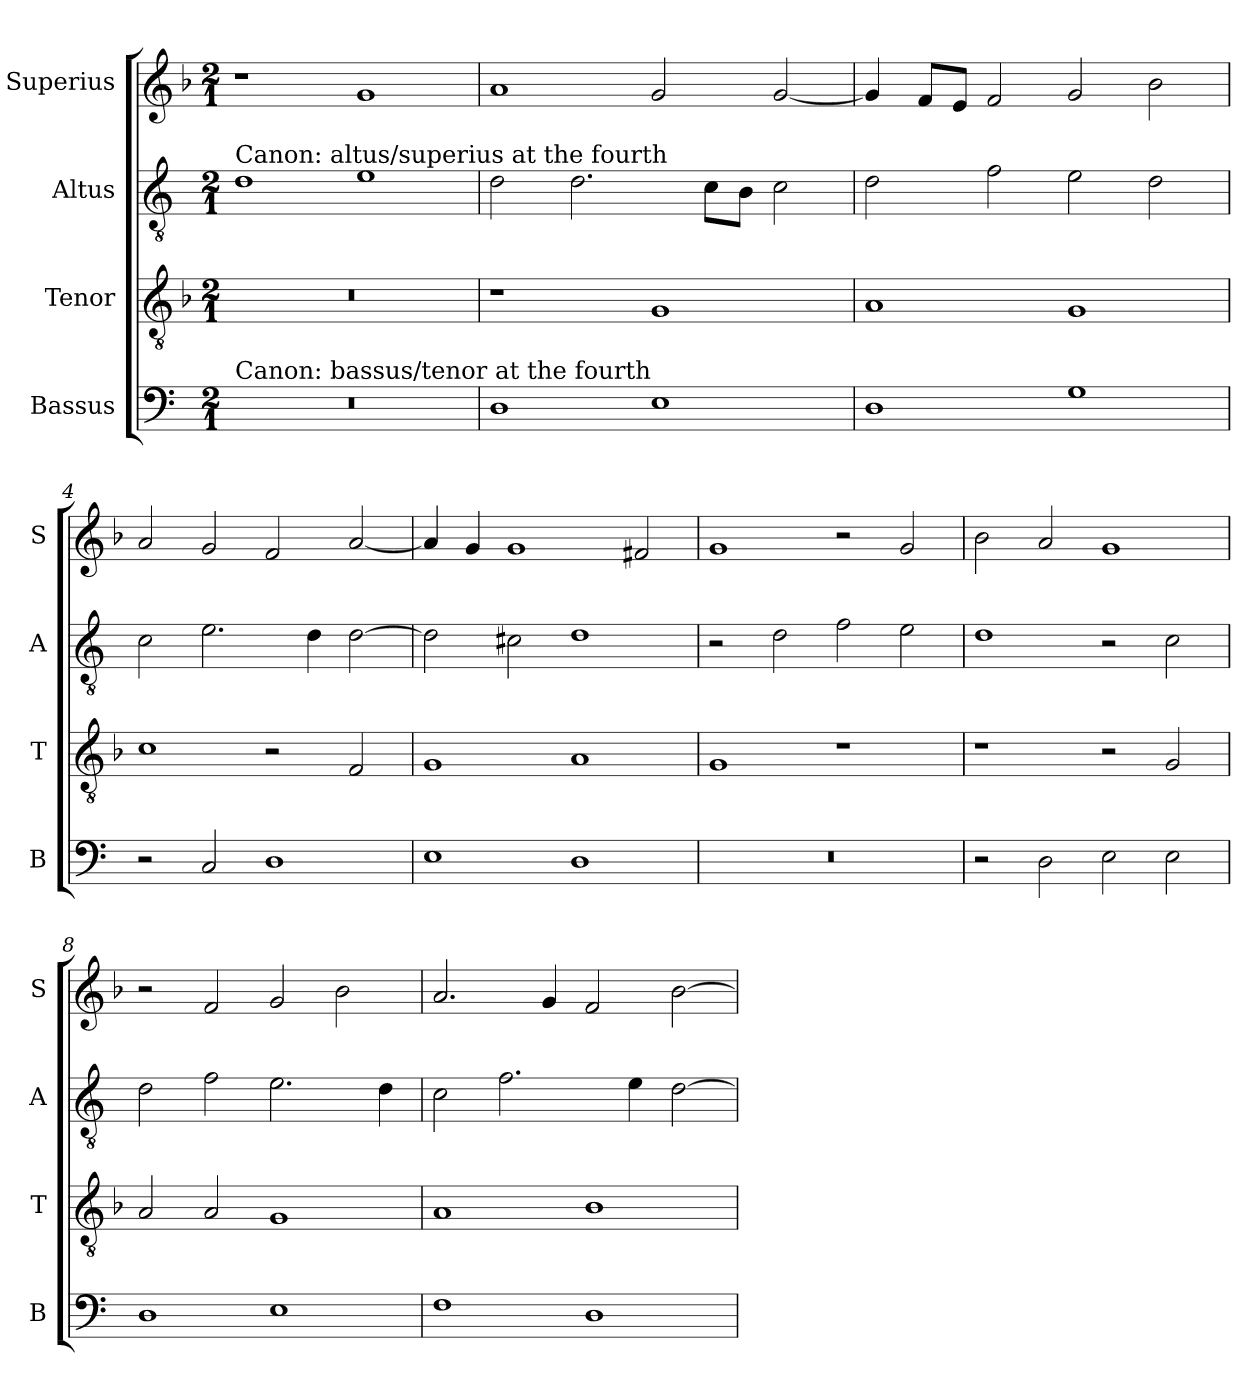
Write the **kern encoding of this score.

**kern	**kern	**kern	**kern
*part4	*part3	*part2	*part1
*staff4	*staff3	*staff2	*staff1
*I"Bassus	*I"Tenor	*I"Altus	*I"Superius
*I'B	*I'T	*I'A	*I'S
*clefF4	*clefGv2	*clefGv2	*clefG2
*k[]	*k[b-]	*k[]	*k[b-]
*C:	*F:	*C:	*F:
*M2/1	*M2/1	*M2/1	*M2/1
=1	=1	=1	=1
!	!	!LO:TX:a:t=Canon&colon; altus/superius at the fourth	!
!LO:TX:a:t=Canon&colon; bassus/tenor at the fourth	!	!	!
0r	0r	1d	1r
.	.	1e	1g
=2	=2	=2	=2
1D	1r	2d	1a
.	.	2.d	.
1E	1G	.	2g
.	.	8cL	.
.	.	8BJ	.
.	.	2c	[2g
=3	=3	=3	=3
1D	1A	2d	4g]
.	.	.	8fL
.	.	.	8eJ
.	.	2f	2f
1G	1G	2e	2g
.	.	2d	2b-
=4	=4	=4	=4
2r	1c	2c	2a
2C	.	2.e	2g
1D	2r	.	2f
.	.	4d	.
.	2F	[2d	[2a
=5	=5	=5	=5
1E	1G	2d]	4a]
.	.	.	4g
.	.	2c#X	1g
1D	1A	1d	.
.	.	.	2f#X
=6	=6	=6	=6
0r	1G	2r	1g
.	.	2d	.
.	1r	2f	2r
.	.	2e	2g
=7	=7	=7	=7
2r	1r	1d	2b-
2D	.	.	2a
2E	2r	2r	1g
2E	2G	2c	.
=8	=8	=8	=8
1D	2A	2d	2r
.	2A	2f	2f
1E	1G	2.e	2g
.	.	.	2b-
.	.	4d	.
=9	=9	=9	=9
1F	1A	2c	2.a
.	.	2.f	.
.	.	.	4g
1D	1B-	.	2f
.	.	4e	.
.	.	[2d	[2b-
=	=	=	=
*-	*-	*-	*-
